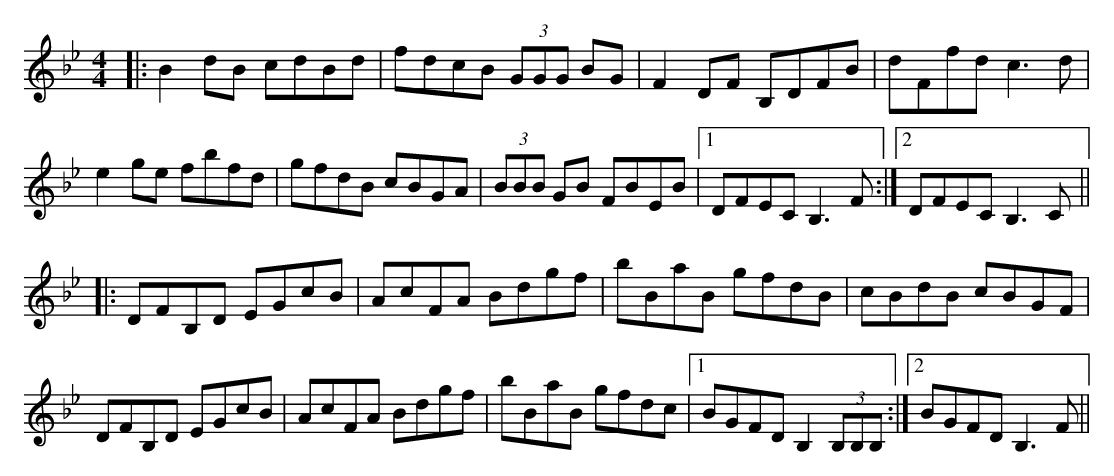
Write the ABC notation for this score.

X:1
M:4/4
K:Gmin
|:B2dB cdBd|fdcB (3GGG BG|F2DF B,DFB|dFfd c3d|
e2ge fbfd|gfdB cBGA|(3BBB GB FBEB|1 DFEC B,3F:|2 DFEC B,3C||
|:DFB,D EGcB|AcFA Bdgf|bBaB gfdB|cBdB cBGF|
DFB,D EGcB|AcFA Bdgf|bBaB gfdc|1 BGFD B,2 (3B,B,B,:|2 BGFD B,3F||
